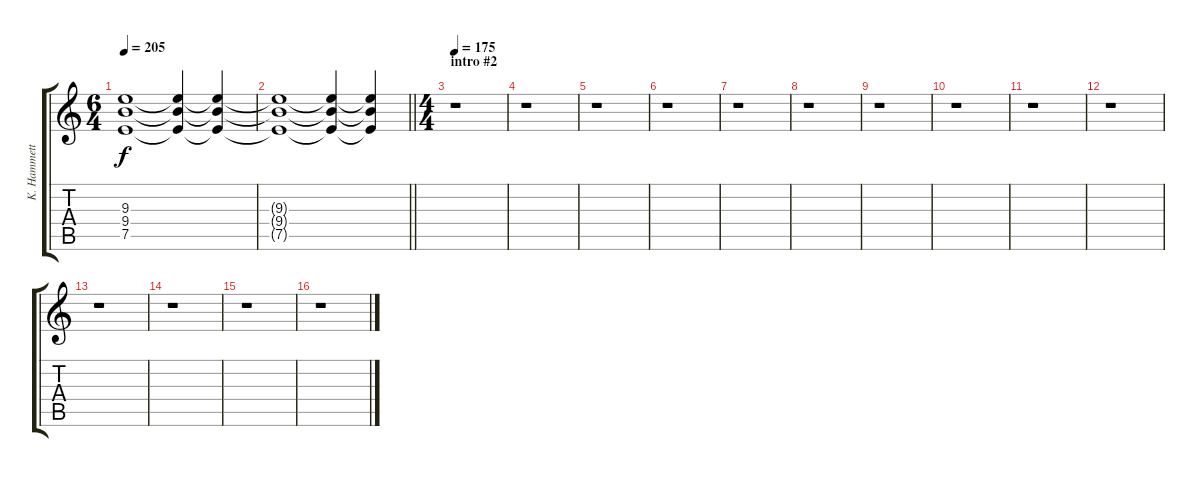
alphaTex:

\track ("K. Hammett - Lead guitar" "K. Hammett") {instrument distortionguitar}
\staff {score tabs}
\tuning (E4 B3 G3 D3 A2 E2) {hide}
\ts (6 4)
\tempo 205
\clef g2
\ks c
(9.3{t} 9.4{t} 7.5{t}).1{dy f} (9.3{t} 9.4{t} 7.5{t}).4 (9.3{t} 9.4{t} 7.5{t}).4 |
\barLineRight lightlight
(9.3{t} 9.4{t} 7.5{t}).1 (9.3{t} 9.4{t} 7.5{t}).4 (9.3{t} 9.4{t} 7.5{t}).4 |
\ts (4 4)
\section ("" "intro #2")
\tempo 175
r.1 |
r.1 |
r.1 |
r.1 |
r.1 |
r.1 |
r.1 |
r.1 |
r.1 |
r.1 |
r.1 |
r.1 |
r.1 |
r.1
